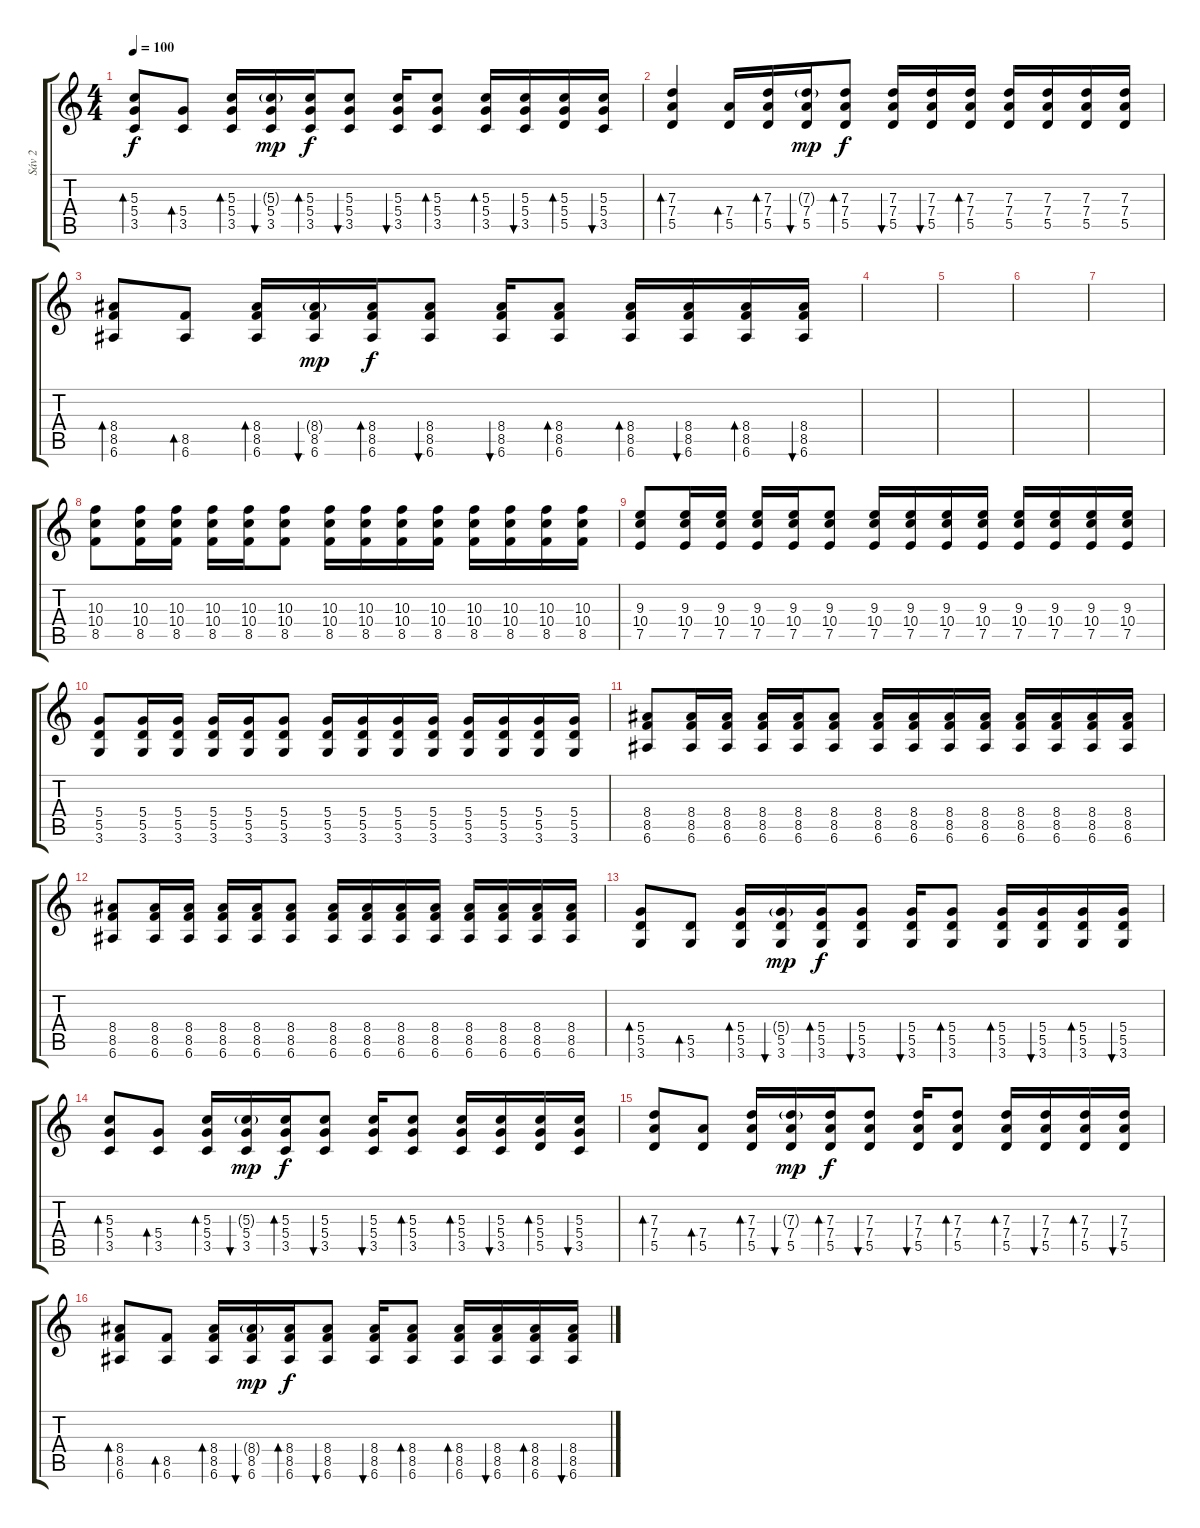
\track ("Sáv 2" "Sáv 2") {instrument distortionguitar}
\staff {score tabs}
\tuning (E4 B3 G3 D3 A2 E2) {hide}
\ts (4 4)
\tempo 100
\clef g2
\ks c
(5.3 5.4 3.5).8{bd 60 dy f} (5.4 3.5).8{bd 60} (5.3 5.4 3.5).16{bd 60} (5.3{g} 5.4 3.5).16{bu 60 dy mp} (5.3 5.4 3.5).16{bd 60 dy f} (5.3 5.4 3.5).8{bu 60} (5.3 5.4 3.5).16{bu 60} (5.3 5.4 3.5).8{bd 60} (5.3 5.4 3.5).16{bd 60} (5.3 5.4 3.5).16{bu 60} (5.3 5.4 5.5).16{bd 60} (5.3 5.4 3.5).16{bu 60} |
(7.3 7.4 5.5).4{bd 60} (7.4 5.5).16{bd 60} (7.3 7.4 5.5).16{bd 60} (7.3{g} 7.4 5.5).16{bu 60 dy mp} (7.3 7.4 5.5).8{bd 60 dy f} (7.3 7.4 5.5).16{bu 60} (7.3 7.4 5.5).16{bu 60} (7.3 7.4 5.5).16{bd 60} (7.3 7.4 5.5).16 (7.3 7.4 5.5).16 (7.3 7.4 5.5).16 (7.3 7.4 5.5).16 |
(8.4 8.5 6.6).8{bd 60} (8.5 6.6).8{bd 60} (8.4 8.5 6.6).16{bd 60} (8.4{g} 8.5 6.6).16{bu 60 dy mp} (8.4 8.5 6.6).16{bd 60 dy f} (8.4 8.5 6.6).8{bu 60} (8.4 8.5 6.6).16{bu 60} (8.4 8.5 6.6).8{bd 60} (8.4 8.5 6.6).16{bd 60} (8.4 8.5 6.6).16{bu 60} (8.4 8.5 6.6).16{bd 60} (8.4 8.5 6.6).16{bu 60} |
|
|
|
|
(10.3 10.4 8.5).8{volume 13} (10.3 10.4 8.5).16 (10.3 10.4 8.5).16 (10.3 10.4 8.5).16 (10.3 10.4 8.5).16 (10.3 10.4 8.5).8 (10.3 10.4 8.5).16 (10.3 10.4 8.5).16 (10.3 10.4 8.5).16 (10.3 10.4 8.5).16 (10.3 10.4 8.5).16 (10.3 10.4 8.5).16 (10.3 10.4 8.5).16 (10.3 10.4 8.5).16 |
(9.3 10.4 7.5).8{volume 13} (9.3 10.4 7.5).16 (9.3 10.4 7.5).16 (9.3 10.4 7.5).16 (9.3 10.4 7.5).16 (9.3 10.4 7.5).8 (9.3 10.4 7.5).16 (9.3 10.4 7.5).16 (9.3 10.4 7.5).16 (9.3 10.4 7.5).16 (9.3 10.4 7.5).16 (9.3 10.4 7.5).16 (9.3 10.4 7.5).16 (9.3 10.4 7.5).16 |
(5.4 5.5 3.6).8{volume 13} (5.4 5.5 3.6).16 (5.4 5.5 3.6).16 (5.4 5.5 3.6).16 (5.4 5.5 3.6).16 (5.4 5.5 3.6).8 (5.4 5.5 3.6).16 (5.4 5.5 3.6).16 (5.4 5.5 3.6).16 (5.4 5.5 3.6).16 (5.4 5.5 3.6).16 (5.4 5.5 3.6).16 (5.4 5.5 3.6).16 (5.4 5.5 3.6).16 |
(8.4 8.5 6.6).8{volume 13} (8.4 8.5 6.6).16 (8.4 8.5 6.6).16 (8.4 8.5 6.6).16 (8.4 8.5 6.6).16 (8.4 8.5 6.6).8 (8.4 8.5 6.6).16 (8.4 8.5 6.6).16 (8.4 8.5 6.6).16 (8.4 8.5 6.6).16 (8.4 8.5 6.6).16 (8.4 8.5 6.6).16 (8.4 8.5 6.6).16 (8.4 8.5 6.6).16 |
(8.4 8.5 6.6).8{volume 13} (8.4 8.5 6.6).16 (8.4 8.5 6.6).16 (8.4 8.5 6.6).16 (8.4 8.5 6.6).16 (8.4 8.5 6.6).8 (8.4 8.5 6.6).16 (8.4 8.5 6.6).16 (8.4 8.5 6.6).16 (8.4 8.5 6.6).16 (8.4 8.5 6.6).16 (8.4 8.5 6.6).16 (8.4 8.5 6.6).16 (8.4 8.5 6.6).16 |
(5.4 5.5 3.6).8{bd 60} (5.5 3.6).8{bd 60} (5.4 5.5 3.6).16{bd 60} (5.4{g} 5.5 3.6).16{bu 60 dy mp} (5.4 5.5 3.6).16{bd 60 dy f} (5.4 5.5 3.6).8{bu 60} (5.4 5.5 3.6).16{bu 60} (5.4 5.5 3.6).8{bd 60} (5.4 5.5 3.6).16{bd 60} (5.4 5.5 3.6).16{bu 60} (5.4 5.5 3.6).16{bd 60} (5.4 5.5 3.6).16{bu 60} |
(5.3 5.4 3.5).8{bd 60} (5.4 3.5).8{bd 60} (5.3 5.4 3.5).16{bd 60} (5.3{g} 5.4 3.5).16{bu 60 dy mp} (5.3 5.4 3.5).16{bd 60 dy f} (5.3 5.4 3.5).8{bu 60} (5.3 5.4 3.5).16{bu 60} (5.3 5.4 3.5).8{bd 60} (5.3 5.4 3.5).16{bd 60} (5.3 5.4 3.5).16{bu 60} (5.3 5.4 5.5).16{bd 60} (5.3 5.4 3.5).16{bu 60} |
(7.3 7.4 5.5).8{bd 60} (7.4 5.5).8{bd 60} (7.3 7.4 5.5).16{bd 60} (7.3{g} 7.4 5.5).16{bu 60 dy mp} (7.3 7.4 5.5).16{bd 60 dy f} (7.3 7.4 5.5).8{bu 60} (7.3 7.4 5.5).16{bu 60} (7.3 7.4 5.5).8{bd 60} (7.3 7.4 5.5).16{bd 60} (7.3 7.4 5.5).16{bu 60} (7.3 7.4 5.5).16{bd 60} (7.3 7.4 5.5).16{bu 60} |
(8.4 8.5 6.6).8{bd 60} (8.5 6.6).8{bd 60} (8.4 8.5 6.6).16{bd 60} (8.4{g} 8.5 6.6).16{bu 60 dy mp} (8.4 8.5 6.6).16{bd 60 dy f} (8.4 8.5 6.6).8{bu 60} (8.4 8.5 6.6).16{bu 60} (8.4 8.5 6.6).8{bd 60} (8.4 8.5 6.6).16{bd 60} (8.4 8.5 6.6).16{bu 60} (8.4 8.5 6.6).16{bd 60} (8.4 8.5 6.6).16{bu 60}
